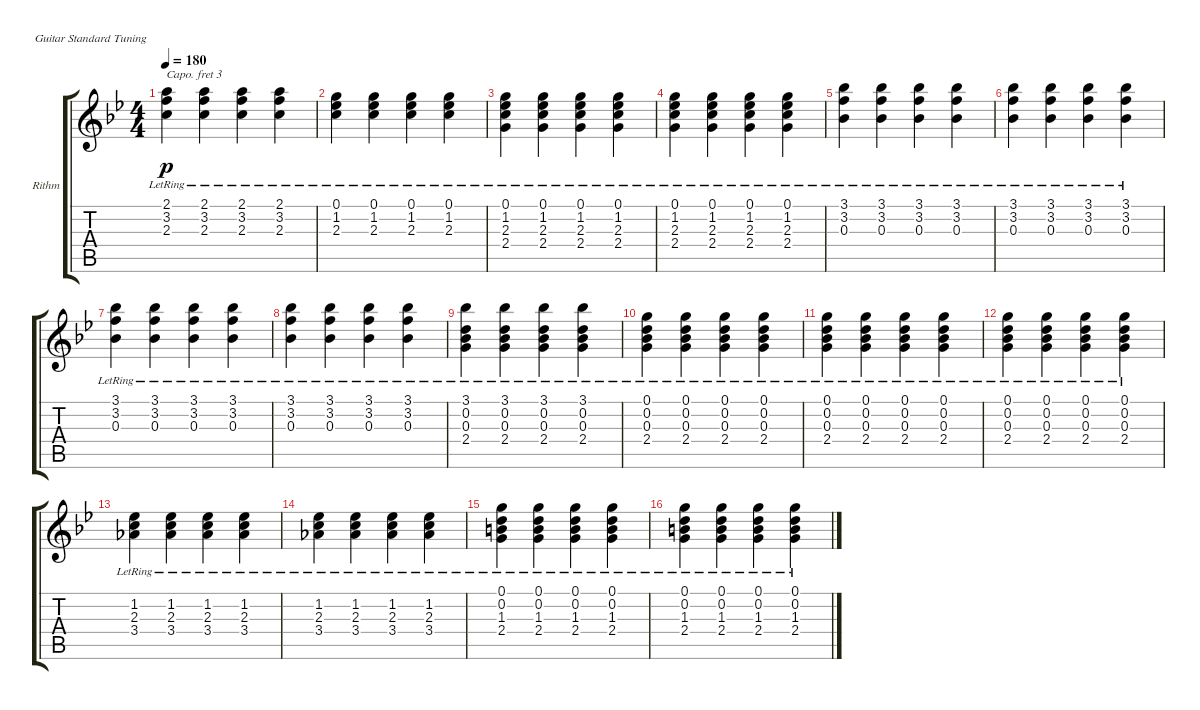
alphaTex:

\defaultSystemsLayout 4
\bracketExtendMode groupsimilarinstruments
\firstSystemTrackNameOrientation horizontal
\otherSystemsTrackNameOrientation horizontal
\track ("Rithym Guitar" "Rithm") {instrument acousticguitarsteel}
\staff {score tabs}
\capo 3
\tuning (E4 B3 G3 D3 A2 E2)
\ts (4 4)
\tempo 180
\clef g2
\ks bb
(2.1{lr} 3.2{lr} 2.3{lr}).4{dy p} (2.1{lr} 3.2{lr} 2.3{lr}).4 (2.1{lr} 3.2{lr} 2.3{lr}).4 (2.1{lr} 3.2{lr} 2.3{lr}).4 |
(1.2{lr} 2.3{lr} 0.1{lr}).4 (1.2{lr} 2.3{lr} 0.1{lr}).4 (1.2{lr} 2.3{lr} 0.1{lr}).4 (1.2{lr} 2.3{lr} 0.1{lr}).4 |
(1.2{lr} 2.3{lr} 0.1{lr} 2.4{lr}).4 (1.2{lr} 2.3{lr} 0.1{lr} 2.4{lr}).4 (1.2{lr} 2.3{lr} 2.4{lr} 0.1{lr}).4 (1.2{lr} 2.3{lr} 2.4{lr} 0.1{lr}).4 |
(1.2{lr} 2.3{lr} 2.4{lr} 0.1{lr}).4 (1.2{lr} 2.3{lr} 2.4{lr} 0.1{lr}).4 (1.2{lr} 2.3{lr} 2.4{lr} 0.1{lr}).4 (1.2{lr} 2.3{lr} 2.4{lr} 0.1{lr}).4 |
(0.3{lr} 3.2{lr} 3.1{lr}).4 (0.3{lr} 3.2{lr} 3.1{lr}).4 (0.3{lr} 3.2{lr} 3.1{lr}).4 (0.3{lr} 3.2{lr} 3.1{lr}).4 |
(0.3{lr} 3.2{lr} 3.1{lr}).4 (0.3{lr} 3.2{lr} 3.1{lr}).4 (0.3{lr} 3.2{lr} 3.1{lr}).4 (0.3{lr} 3.2{lr} 3.1{lr}).4 |
(0.3{lr} 3.2{lr} 3.1{lr}).4 (0.3{lr} 3.2{lr} 3.1{lr}).4 (0.3{lr} 3.2{lr} 3.1{lr}).4 (0.3{lr} 3.2{lr} 3.1{lr}).4 |
(0.3{lr} 3.2{lr} 3.1{lr}).4 (0.3{lr} 3.2{lr} 3.1{lr}).4 (0.3{lr} 3.2{lr} 3.1{lr}).4 (0.3{lr} 3.2{lr} 3.1{lr}).4 |
(3.1{lr} 0.2{lr} 0.3{lr} 2.4{lr}).4 (3.1{lr} 0.2{lr} 0.3{lr} 2.4{lr}).4 (3.1{lr} 0.2{lr} 0.3{lr} 2.4{lr}).4 (3.1{lr} 0.2{lr} 0.3{lr} 2.4{lr}).4 |
(0.1{lr} 0.2{lr} 0.3{lr} 2.4{lr}).4 (0.1{lr} 0.2{lr} 0.3{lr} 2.4{lr}).4 (0.1{lr} 0.2{lr} 0.3{lr} 2.4{lr}).4 (0.1{lr} 0.2{lr} 0.3{lr} 2.4{lr}).4 |
(0.1{lr} 0.2{lr} 0.3{lr} 2.4{lr}).4 (0.1{lr} 0.2{lr} 0.3{lr} 2.4{lr}).4 (0.1{lr} 0.2{lr} 0.3{lr} 2.4{lr}).4 (0.1{lr} 0.2{lr} 0.3{lr} 2.4{lr}).4 |
(0.1{lr} 0.2{lr} 0.3{lr} 2.4{lr}).4 (0.1{lr} 0.2{lr} 0.3{lr} 2.4{lr}).4 (0.1{lr} 0.2{lr} 0.3{lr} 2.4{lr}).4 (0.1{lr} 0.2{lr} 0.3{lr} 2.4{lr}).4 |
(1.2{lr} 2.3{lr} 3.4{lr}).4 (1.2{lr} 2.3{lr} 3.4{lr}).4 (1.2{lr} 2.3{lr} 3.4{lr}).4 (1.2{lr} 2.3{lr} 3.4{lr}).4 |
(1.2{lr} 2.3{lr} 3.4{lr}).4 (1.2{lr} 2.3{lr} 3.4{lr}).4 (1.2{lr} 2.3{lr} 3.4{lr}).4 (1.2{lr} 2.3{lr} 3.4{lr}).4 |
(0.1{lr} 0.2{lr} 1.3{lr} 2.4{lr}).4 (0.1{lr} 0.2{lr} 1.3{lr} 2.4{lr}).4 (0.1{lr} 0.2{lr} 1.3{lr} 2.4{lr}).4 (0.1{lr} 0.2{lr} 1.3{lr} 2.4{lr}).4 |
(0.1{lr} 0.2{lr} 1.3{lr} 2.4{lr}).4 (0.1{lr} 0.2{lr} 1.3{lr} 2.4{lr}).4 (0.1{lr} 0.2{lr} 1.3{lr} 2.4{lr}).4 (0.1{lr} 0.2{lr} 1.3{lr} 2.4{lr}).4
